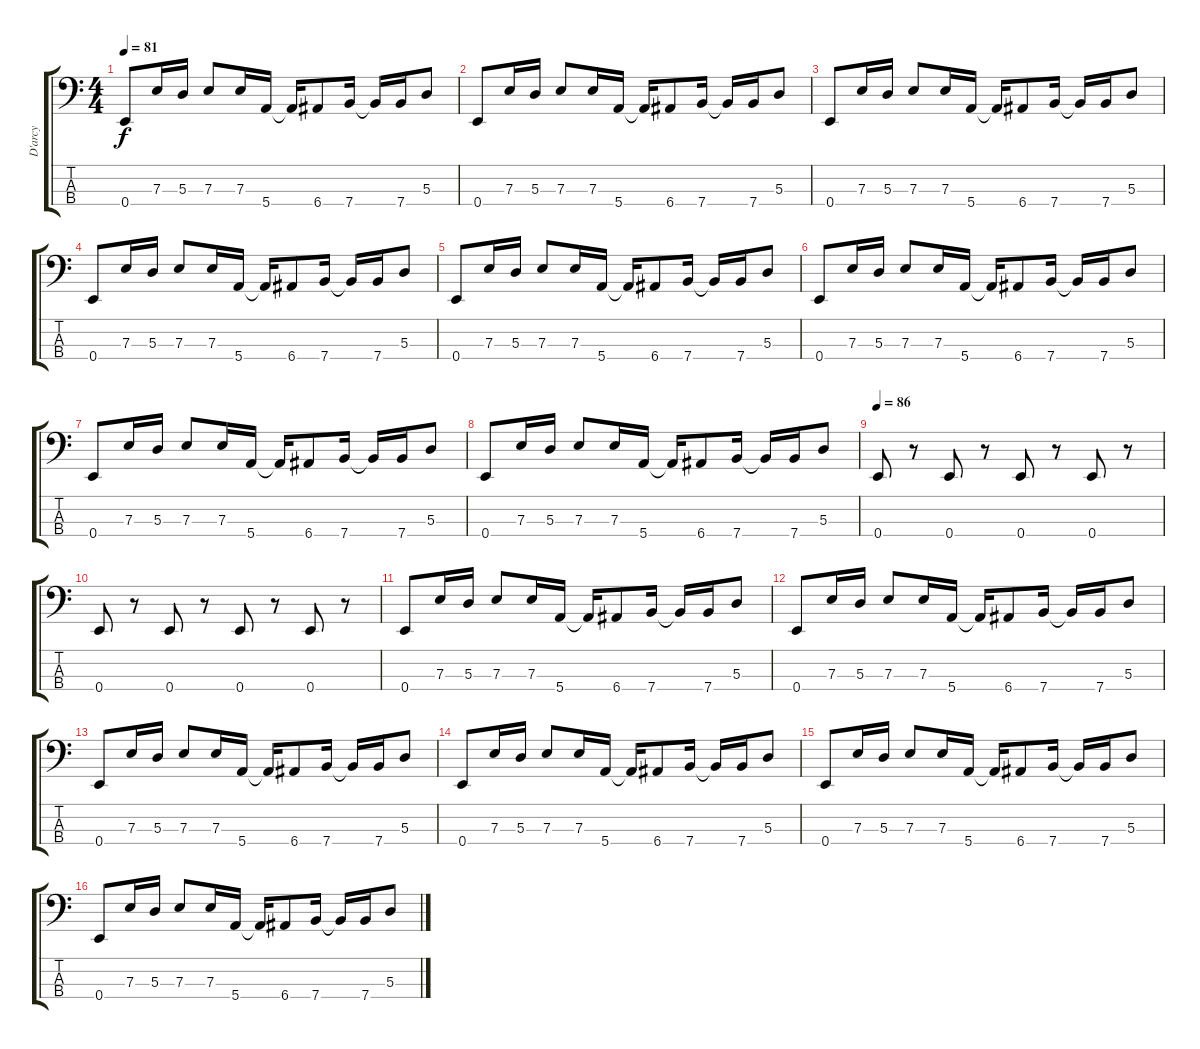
\track ("D'arcy" "D'arcy") {instrument electricbassfinger}
\staff {score tabs}
\tuning (G2 D2 A1 E1) {hide}
\ts (4 4)
\tempo 81
\clef f4
\ks c
0.4.8{dy f} 7.3.16 5.3.16 7.3.8 7.3.16 5.4.16 5.4{t}.16 6.4.8 7.4.16 7.4{t}.16 7.4.16 5.3.8 |
0.4.8 7.3.16 5.3.16 7.3.8 7.3.16 5.4.16 5.4{t}.16 6.4.8 7.4.16 7.4{t}.16 7.4.16 5.3.8 |
0.4.8 7.3.16 5.3.16 7.3.8 7.3.16 5.4.16 5.4{t}.16 6.4.8 7.4.16 7.4{t}.16 7.4.16 5.3.8 |
0.4.8 7.3.16 5.3.16 7.3.8 7.3.16 5.4.16 5.4{t}.16 6.4.8 7.4.16 7.4{t}.16 7.4.16 5.3.8 |
0.4.8 7.3.16 5.3.16 7.3.8 7.3.16 5.4.16 5.4{t}.16 6.4.8 7.4.16 7.4{t}.16 7.4.16 5.3.8 |
0.4.8 7.3.16 5.3.16 7.3.8 7.3.16 5.4.16 5.4{t}.16 6.4.8 7.4.16 7.4{t}.16 7.4.16 5.3.8 |
0.4.8 7.3.16 5.3.16 7.3.8 7.3.16 5.4.16 5.4{t}.16 6.4.8 7.4.16 7.4{t}.16 7.4.16 5.3.8 |
0.4.8 7.3.16 5.3.16 7.3.8 7.3.16 5.4.16 5.4{t}.16 6.4.8 7.4.16 7.4{t}.16 7.4.16 5.3.8 |
\tempo 86
0.4.8 r.8 0.4.8 r.8 0.4.8 r.8 0.4.8 r.8 |
0.4.8 r.8 0.4.8 r.8 0.4.8 r.8 0.4.8 r.8 |
0.4.8 7.3.16 5.3.16 7.3.8 7.3.16 5.4.16 5.4{t}.16 6.4.8 7.4.16 7.4{t}.16 7.4.16 5.3.8 |
0.4.8 7.3.16 5.3.16 7.3.8 7.3.16 5.4.16 5.4{t}.16 6.4.8 7.4.16 7.4{t}.16 7.4.16 5.3.8 |
0.4.8 7.3.16 5.3.16 7.3.8 7.3.16 5.4.16 5.4{t}.16 6.4.8 7.4.16 7.4{t}.16 7.4.16 5.3.8 |
0.4.8 7.3.16 5.3.16 7.3.8 7.3.16 5.4.16 5.4{t}.16 6.4.8 7.4.16 7.4{t}.16 7.4.16 5.3.8 |
0.4.8 7.3.16 5.3.16 7.3.8 7.3.16 5.4.16 5.4{t}.16 6.4.8 7.4.16 7.4{t}.16 7.4.16 5.3.8 |
0.4.8 7.3.16 5.3.16 7.3.8 7.3.16 5.4.16 5.4{t}.16 6.4.8 7.4.16 7.4{t}.16 7.4.16 5.3.8
